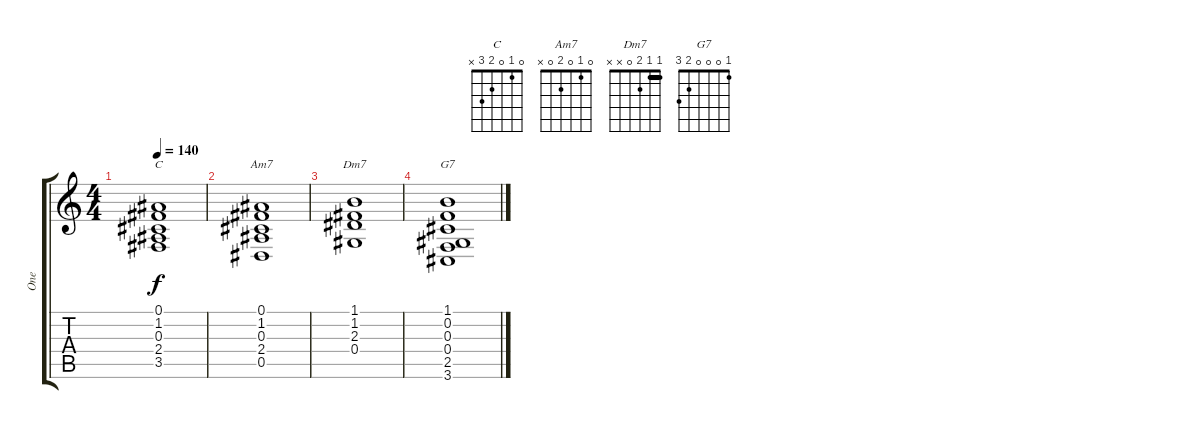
\track ("One" "One") {instrument synthstrings1}
\staff {score tabs}
\tuning (Bb4 F4 Db4 Ab3 Eb3 Bb2) {hide}
\chord ("C" 0 1 0 2 3 x)
\chord ("Am7" 0 1 0 2 0 x)
\chord ("Dm7" 1 1 2 0 x x) {barre 1}
\chord ("G7" 1 0 0 0 2 3)
\ts (4 4)
\tempo 140
\clef g2
\ks c
(0.1 1.2 0.3 2.4 3.5).1{ch "C" dy f volume 0} |
(0.1 1.2 0.3 2.4 0.5).1{ch "Am7"} |
(1.1 1.2 2.3 0.4).1{ch "Dm7"} |
(1.1 0.2 0.3 0.4 2.5 3.6).1{ch "G7"}
